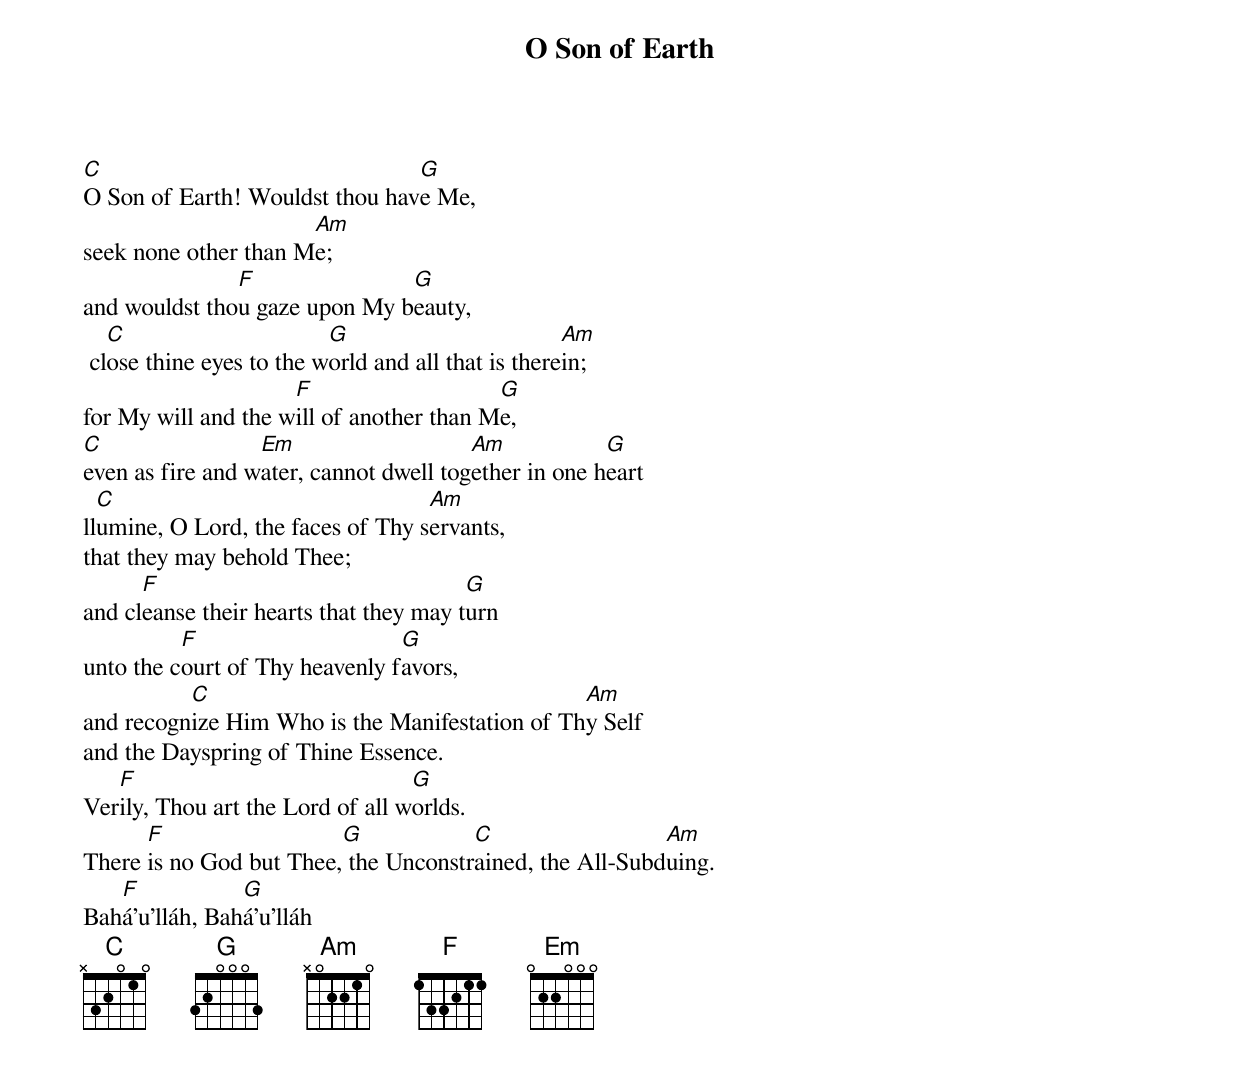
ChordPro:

{title: O Son of Earth}
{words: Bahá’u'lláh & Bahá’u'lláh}
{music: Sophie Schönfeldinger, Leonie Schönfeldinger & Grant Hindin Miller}

[C]O Son of Earth! Wouldst thou hav[G]e Me,
seek none other than M[Am]e;
and wouldst tho[F]u gaze upon My b[G]eauty,
 cl[C]ose thine eyes to the w[G]orld and all that is there[Am]in;
for My will and the w[F]ill of another than M[G]e,
[C]even as fire and w[Em]ater, cannot dwell tog[Am]ether in one h[G]eart
ll[C]umine, O Lord, the faces of Thy s[Am]ervants,
that they may behold Thee;
and cl[F]eanse their hearts that they may t[G]urn
unto the c[F]ourt of Thy heavenly f[G]avors,
and recogn[C]ize Him Who is the Manifestation of Th[Am]y Self
and the Dayspring of Thine Essence.
Ver[F]ily, Thou art the Lord of all w[G]orlds.
There [F]is no God but Thee,[G] the Unconstr[C]ained, the All-Subd[Am]uing.
Bah[F]á’u’lláh, Bah[G]á’u’lláh
